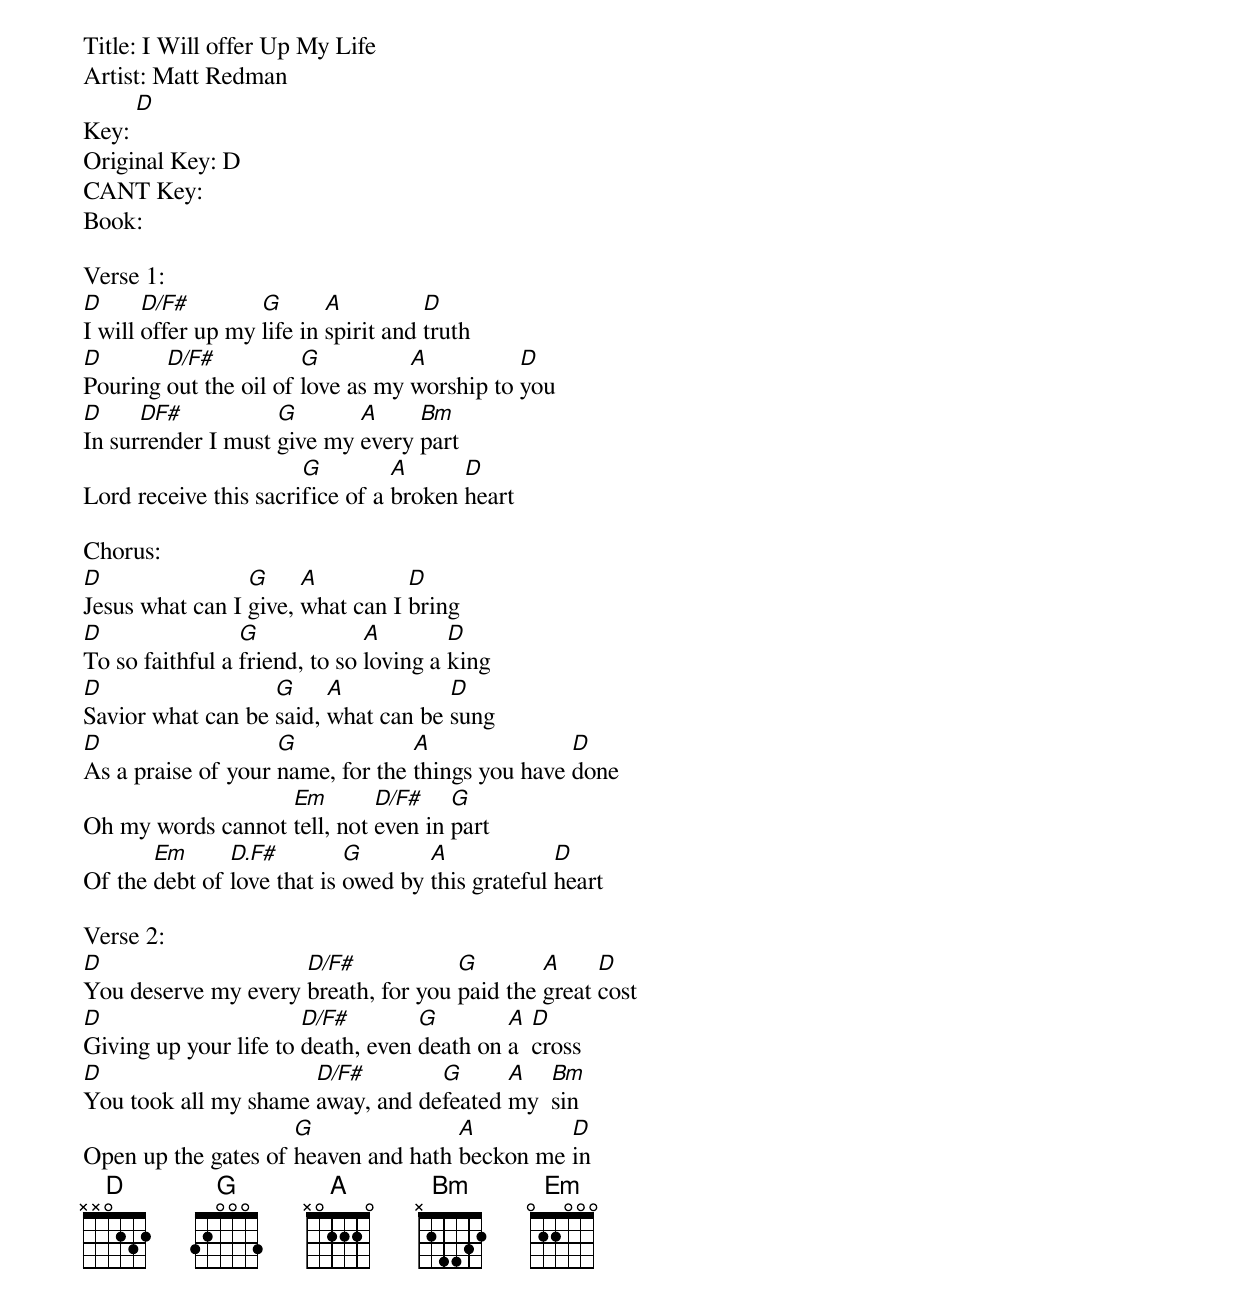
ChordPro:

Title: I Will offer Up My Life
Artist: Matt Redman
Key: [D]
Original Key: D
CANT Key:
Book:

Verse 1:
[D]I will [D/F#]offer up my [G]life in [A]spirit and [D]truth
[D]Pouring [D/F#]out the oil of [G]love as my [A]worship to [D]you
[D]In sur[DF#]render I must [G]give my [A]every [Bm]part
Lord receive this sacri[G]fice of a [A]broken [D]heart

Chorus:
[D]Jesus what can I [G]give, [A]what can I [D]bring
[D]To so faithful a [G]friend, to so [A]loving a [D]king
[D]Savior what can be [G]said, [A]what can be [D]sung
[D]As a praise of your [G]name, for the [A]things you have [D]done
Oh my words cannot [Em]tell, not [D/F#]even in [G]part
Of the [Em]debt of [D.F#]love that is [G]owed by [A]this grateful [D]heart

Verse 2:
[D]You deserve my every [D/F#]breath, for you [G]paid the [A]great [D]cost
[D]Giving up your life to [D/F#]death, even [G]death on [A]a  [D]cross
[D]You took all my shame [D/F#]away, and de[G]feated [A]my  [Bm]sin
Open up the gates of [G]heaven and hath [A]beckon me [D]in
